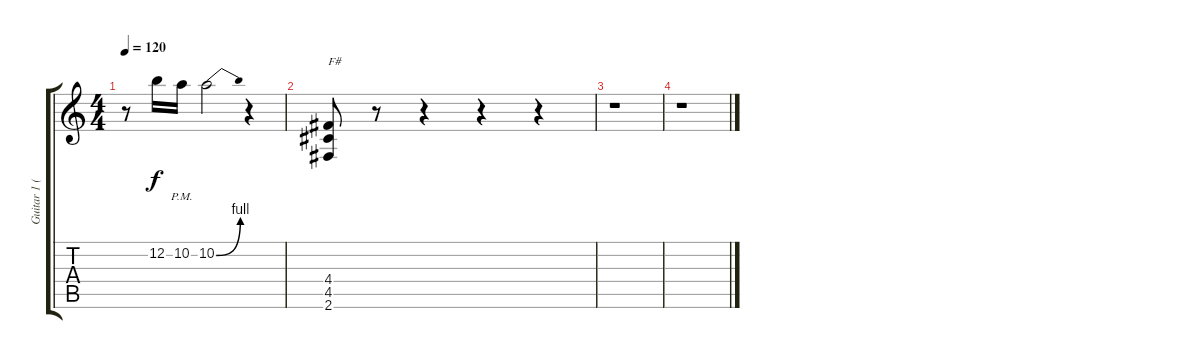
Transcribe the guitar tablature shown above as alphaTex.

\track ("Guitar 1 (Saboter)" "Guitar 1 (") {instrument distortionguitar}
\staff {score tabs}
\tuning (E4 B3 G3 D3 A2 E2) {hide}
\ts (4 4)
\tempo 120
\clef g2
\ks c
r.8{dy f} 12.2.16 10.2{pm}.16 10.2{be (bend 0 0 60 4)}.2 r.4 |
(4.4 4.5 2.6).8{txt "F#"} r.8 r.4 r.4 r.4 |
r.1 |
r.1
